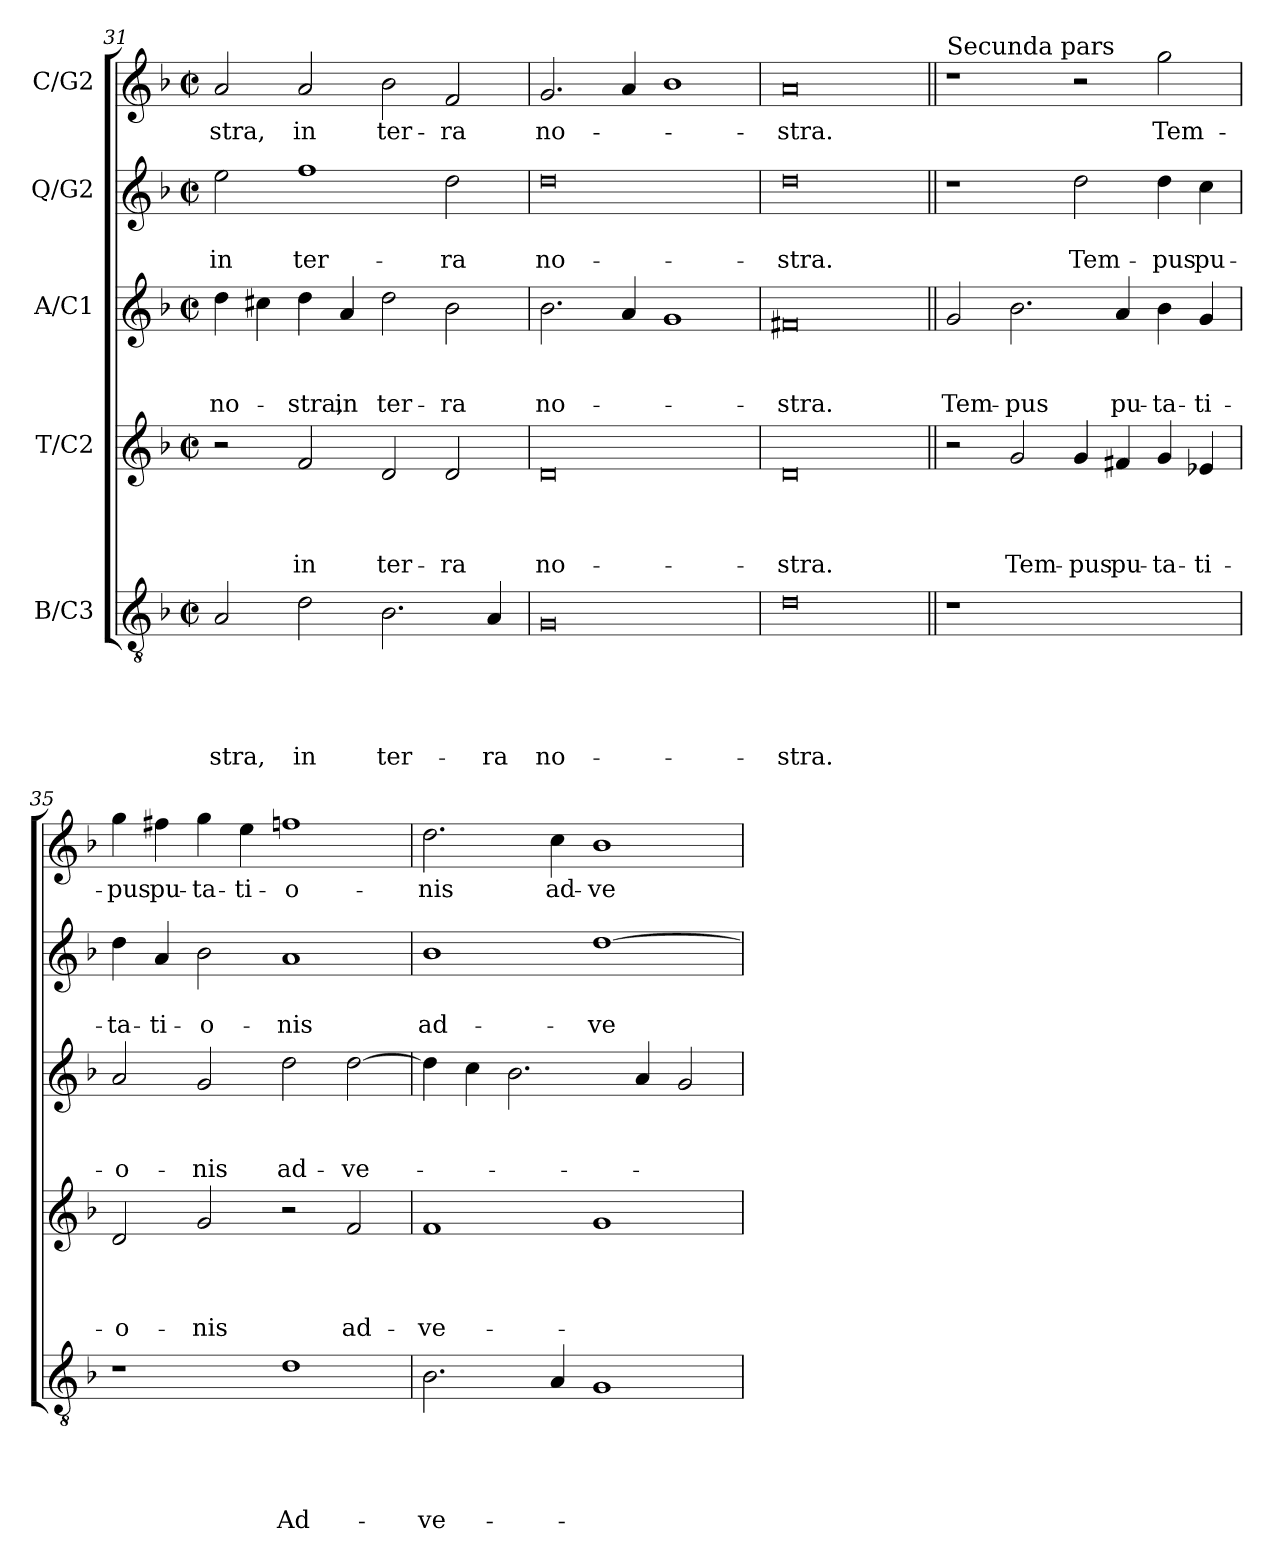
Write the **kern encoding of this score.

**kern	**text	**text	**text	**text	**text	**kern	**text	**text	**text	**text	**kern	**text	**text	**text	**kern	**text	**text	**kern	**text
*part5	*part5	*part5	*part5	*part5	*part5	*part4	*part4	*part4	*part4	*part4	*part3	*part3	*part3	*part3	*part2	*part2	*part2	*part1	*part1
*staff5	*staff5	*staff5	*staff5	*staff5	*staff5	*staff4	*staff4	*staff4	*staff4	*staff4	*staff3	*staff3	*staff3	*staff3	*staff2	*staff2	*staff2	*staff1	*staff1
*I"B/C3	*	*	*	*	*	*I"T/C2	*	*	*	*	*I"A/C1	*	*	*	*I"Q/G2	*	*	*I"C/G2	*
*clefGv2	*	*	*	*	*	*clefG2	*	*	*	*	*clefG2	*	*	*	*clefG2	*	*	*clefG2	*
*k[b-]	*	*	*	*	*	*k[b-]	*	*	*	*	*k[b-]	*	*	*	*k[b-]	*	*	*k[b-]	*
*F:	*	*	*	*	*	*F:	*	*	*	*	*F:	*	*	*	*F:	*	*	*F:	*
*M2/2	*	*	*	*	*	*M2/2	*	*	*	*	*M2/2	*	*	*	*M2/2	*	*	*M2/2	*
*met(c|)	*	*	*	*	*	*met(c|)	*	*	*	*	*met(c|)	*	*	*	*met(c|)	*	*	*met(c|)	*
=31	=31	=31	=31	=31	=31	=31	=31	=31	=31	=31	=31	=31	=31	=31	=31	=31	=31	=31	=31
!	!	!	!	!	!LO:LY:b	!	!	!	!	!	!	!	!	!LO:LY:b	!	!	!LO:LY:b	!	!LO:LY:b
2A/	.	.	.	.	-stra,	2r	.	.	.	.	4dd\	.	.	no-	2ee\	.	in	2a/	-stra,
.	.	.	.	.	.	.	.	.	.	.	4cc#X\	.	.	.	.	.	.	.	.
!	!	!	!	!	!LO:LY:b	!	!	!	!	!LO:LY:b	!	!	!	!LO:LY:b	!	!	!LO:LY:b	!	!LO:LY:b
2d\	.	.	.	.	in	2f/	.	.	.	in	4dd\	.	.	-stra,	1ff	.	ter-	2a/	in
!	!	!	!	!	!	!	!	!	!	!	!	!	!	!LO:LY:b	!	!	!	!	!
.	.	.	.	.	.	.	.	.	.	.	4a/	.	.	in	.	.	.	.	.
!	!	!	!	!	!LO:LY:b	!	!	!	!	!LO:LY:b	!	!	!	!LO:LY:b	!	!	!	!	!LO:LY:b
2.B-\	.	.	.	.	ter-	2d/	.	.	.	ter-	2dd\	.	.	ter-	.	.	.	2b-\	ter-
!	!	!	!	!	!	!	!	!	!	!LO:LY:b	!	!	!	!LO:LY:b	!	!	!LO:LY:b	!	!LO:LY:b
.	.	.	.	.	.	2d/	.	.	.	-ra	2b-\	.	.	-ra	2dd\	.	-ra	2f/	-ra
!	!	!	!	!	!LO:LY:b	!	!	!	!	!	!	!	!	!	!	!	!	!	!
4A/	.	.	.	.	-ra	.	.	.	.	.	.	.	.	.	.	.	.	.	.
=32	=32	=32	=32	=32	=32	=32	=32	=32	=32	=32	=32	=32	=32	=32	=32	=32	=32	=32	=32
!	!	!	!	!	!LO:LY:b	!	!	!	!	!LO:LY:b	!	!	!	!LO:LY:b	!	!	!LO:LY:b	!	!LO:LY:b
0G	.	.	.	.	no-	0d	.	.	.	no-	2.b-\	.	.	no-	0dd	.	no-	2.g/	no-
.	.	.	.	.	.	.	.	.	.	.	4a/	.	.	.	.	.	.	4a/	.
.	.	.	.	.	.	.	.	.	.	.	1g	.	.	.	.	.	.	1b-	.
=33	=33	=33	=33	=33	=33	=33	=33	=33	=33	=33	=33	=33	=33	=33	=33	=33	=33	=33	=33
!	!	!	!	!	!LO:LY:b	!	!	!	!	!LO:LY:b	!	!	!	!LO:LY:b	!	!	!LO:LY:b	!	!LO:LY:b
0d	.	.	.	.	-stra.	0d	.	.	.	-stra.	0f#X	.	.	-stra.	0dd	.	-stra.	0a	-stra.
!!LO:LB:g=z
=34||	=34||	=34||	=34||	=34||	=34||	=34||	=34||	=34||	=34||	=34||	=34||	=34||	=34||	=34||	=34||	=34||	=34||	=34||	=34||
!	!	!	!	!	!	!	!	!	!	!	!	!	!	!	!	!	!	!LO:TX:a:t=Secunda pars	!
!	!	!	!	!	!	!	!	!	!	!	!	!	!	!LO:LY:b	!	!	!	!	!
1r	.	.	.	.	.	2r	.	.	.	.	2g/	.	.	Tem-	1r	.	.	1r	.
!	!	!	!	!	!	!	!	!	!	!LO:LY:b	!	!	!	!LO:LY:b	!	!	!	!	!
.	.	.	.	.	.	2g/	.	.	.	Tem-	2.b-\	.	.	-pus	.	.	.	.	.
!	!	!	!	!	!	!	!	!	!	!LO:LY:b	!	!	!	!	!	!	!LO:LY:b	!	!
1ryy	.	.	.	.	.	4g/	.	.	.	-pus	.	.	.	.	2dd\	.	Tem-	2r	.
!	!	!	!	!	!	!	!	!	!	!LO:LY:b	!	!	!	!LO:LY:b	!	!	!	!	!
.	.	.	.	.	.	4f#X/	.	.	.	pu-	4a/	.	.	pu-	.	.	.	.	.
!	!	!	!	!	!	!	!	!	!	!LO:LY:b	!	!	!	!LO:LY:b	!	!	!LO:LY:b	!	!LO:LY:b
.	.	.	.	.	.	4g/	.	.	.	-ta-	4b-\	.	.	-ta-	4dd\	.	-pus	2gg\	Tem-
!	!	!	!	!	!	!	!	!	!	!LO:LY:b	!	!	!	!LO:LY:b	!	!	!LO:LY:b	!	!
.	.	.	.	.	.	4e-X/	.	.	.	-ti-	4g/	.	.	-ti-	4cc\	.	pu-	.	.
=35	=35	=35	=35	=35	=35	=35	=35	=35	=35	=35	=35	=35	=35	=35	=35	=35	=35	=35	=35
!	!	!	!	!	!	!	!	!	!	!LO:LY:b	!	!	!	!LO:LY:b	!	!	!LO:LY:b	!	!LO:LY:b
1r	.	.	.	.	.	2d/	.	.	.	-o-	2a/	.	.	-o-	4dd\	.	-ta-	4gg\	-pus
!	!	!	!	!	!	!	!	!	!	!	!	!	!	!	!	!	!LO:LY:b	!	!LO:LY:b
.	.	.	.	.	.	.	.	.	.	.	.	.	.	.	4a/	.	-ti-	4ff#X\	pu-
!	!	!	!	!	!	!	!	!	!	!LO:LY:b	!	!	!	!LO:LY:b	!	!	!LO:LY:b	!	!LO:LY:b
.	.	.	.	.	.	2g/	.	.	.	-nis	2g/	.	.	-nis	2b-\	.	-o-	4gg\	-ta-
!	!	!	!	!	!	!	!	!	!	!	!	!	!	!	!	!	!	!	!LO:LY:b
.	.	.	.	.	.	.	.	.	.	.	.	.	.	.	.	.	.	4ee\	-ti-
!	!	!	!	!	!LO:LY:b	!	!	!	!	!	!	!	!	!LO:LY:b	!	!	!LO:LY:b	!	!LO:LY:b
1d	.	.	.	.	Ad-	2r	.	.	.	.	2dd\	.	.	ad-	1a	.	-nis	1ffn	-o-
!	!	!	!	!	!	!	!	!	!	!LO:LY:b	!	!	!	!LO:LY:b	!	!	!	!	!
.	.	.	.	.	.	2f/	.	.	.	ad-	[2dd\	.	.	-ve-	.	.	.	.	.
=36	=36	=36	=36	=36	=36	=36	=36	=36	=36	=36	=36	=36	=36	=36	=36	=36	=36	=36	=36
!	!	!	!	!	!LO:LY:b	!	!	!	!	!LO:LY:b	!	!	!	!	!	!	!LO:LY:b	!	!LO:LY:b
2.B-\	.	.	.	.	-ve-	1f	.	.	.	-ve-	4dd\]	.	.	.	1b-	.	ad-	2.dd\	-nis
.	.	.	.	.	.	.	.	.	.	.	4cc\	.	.	.	.	.	.	.	.
.	.	.	.	.	.	.	.	.	.	.	2.b-\	.	.	.	.	.	.	.	.
!	!	!	!	!	!	!	!	!	!	!	!	!	!	!	!	!	!	!	!LO:LY:b
4A/	.	.	.	.	.	.	.	.	.	.	.	.	.	.	.	.	.	4cc\	ad-
!	!	!	!	!	!	!	!	!	!	!	!	!	!	!	!	!	!LO:LY:b	!	!LO:LY:b
1G	.	.	.	.	.	1g	.	.	.	.	.	.	.	.	[1dd	.	-ve-	1b-	-ve-
.	.	.	.	.	.	.	.	.	.	.	4a/	.	.	.	.	.	.	.	.
.	.	.	.	.	.	.	.	.	.	.	2g/	.	.	.	.	.	.	.	.
=	=	=	=	=	=	=	=	=	=	=	=	=	=	=	=	=	=	=	=
*-	*-	*-	*-	*-	*-	*-	*-	*-	*-	*-	*-	*-	*-	*-	*-	*-	*-	*-	*-
